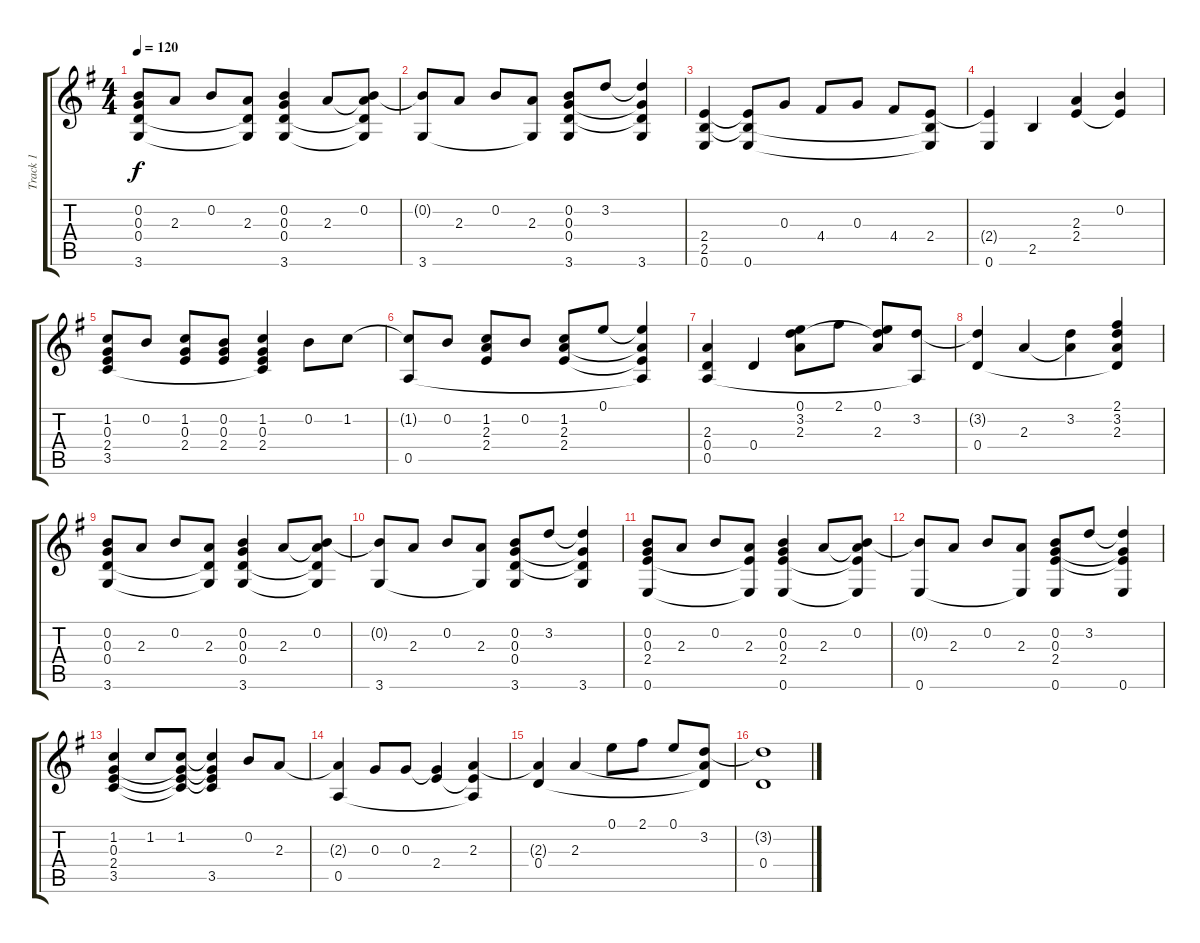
\track ("Track 1" "Track 1") {instrument acousticguitarsteel}
\staff {score tabs}
\tuning (E4 B3 G3 D3 A2 E2) {hide}
\ts (4 4)
\tempo 120
\clef g2
\ks g
(0.2 0.3 0.4 3.6).8{dy f} 2.3.8 0.2.8 (2.3 0.4{t} 3.6{t}).8 (0.2 0.3 0.4 3.6).4 2.3.8 (0.2 2.3{t} 0.4{t} 3.6{t}).8 |
(0.2{t} 3.6).8 2.3.8 0.2.8 (2.3 3.6{t}).8 (0.2 0.3 0.4 3.6).8 3.2.8 (3.2{t} 0.3{t} 0.4{t} 3.6).4 |
(2.4 2.5 0.6).4 (2.4{t} 2.5{t} 0.6).8 0.3.8 4.4.8 0.3.8 4.4.8 (2.4 2.5{t} 0.6{t}).8 |
(2.4{t} 0.6).4 2.5.4 (2.3 2.4).4 (0.2 2.4{t}).4 |
(1.2 0.3 2.4 3.5).8 0.2.8 (1.2 0.3 2.4).8 (0.2 0.3 2.4).8 (1.2 0.3 2.4 3.5{t}).4 0.2.8 1.2.8 |
(1.2{t} 0.5).8 0.2.8 (1.2 2.3 2.4).8 0.2.8 (1.2 2.3 2.4).8 0.1.8 (0.1{t} 2.3{t} 2.4{t} 0.5{t}).4 |
(2.3 0.4 0.5).4 0.4.4 (0.1 3.2 2.3).8 2.1.8 (0.1 3.2{t} 2.3).8 (3.2 0.5{t}).8 |
(3.2{t} 0.4).4 2.3.4 (3.2 2.3{t}).4 (2.1 3.2 2.3 0.4{t}).4 |
(0.2 0.3 0.4 3.6).8 2.3.8 0.2.8 (2.3 0.4{t} 3.6{t}).8 (0.2 0.3 0.4 3.6).4 2.3.8 (0.2 2.3{t} 0.4{t} 3.6{t}).8 |
(0.2{t} 3.6).8 2.3.8 0.2.8 (2.3 3.6{t}).8 (0.2 0.3 0.4 3.6).8 3.2.8 (3.2{t} 0.3{t} 0.4{t} 3.6).4 |
(0.2 0.3 2.4 0.6).8 2.3.8 0.2.8 (2.3 2.4{t} 0.6{t}).8 (0.2 0.3 2.4 0.6).4 2.3.8 (0.2 2.3{t} 2.4{t} 0.6{t}).8 |
(0.2{t} 0.6).8 2.3.8 0.2.8 (2.3 0.6{t}).8 (0.2 0.3 2.4 0.6).8 3.2.8 (3.2{t} 0.3{t} 2.4{t} 0.6).4 |
(1.2 0.3 2.4 3.5).4 1.2.8 (1.2 0.3{t} 2.4{t} 3.5{t}).8 (1.2{t} 0.3{t} 2.4{t} 3.5).4 0.2.8 2.3.8 |
(2.3{t} 0.5).4 0.3.8 0.3.8 (0.3{t} 2.4).4 (2.3 2.4{t} 0.5{t}).4 |
(2.3{t} 0.4).4 2.3.4 0.1.8 2.1.8 0.1.8 (3.2 2.3{t} 0.4{t}).8 |
(3.2{t} 0.4).1
